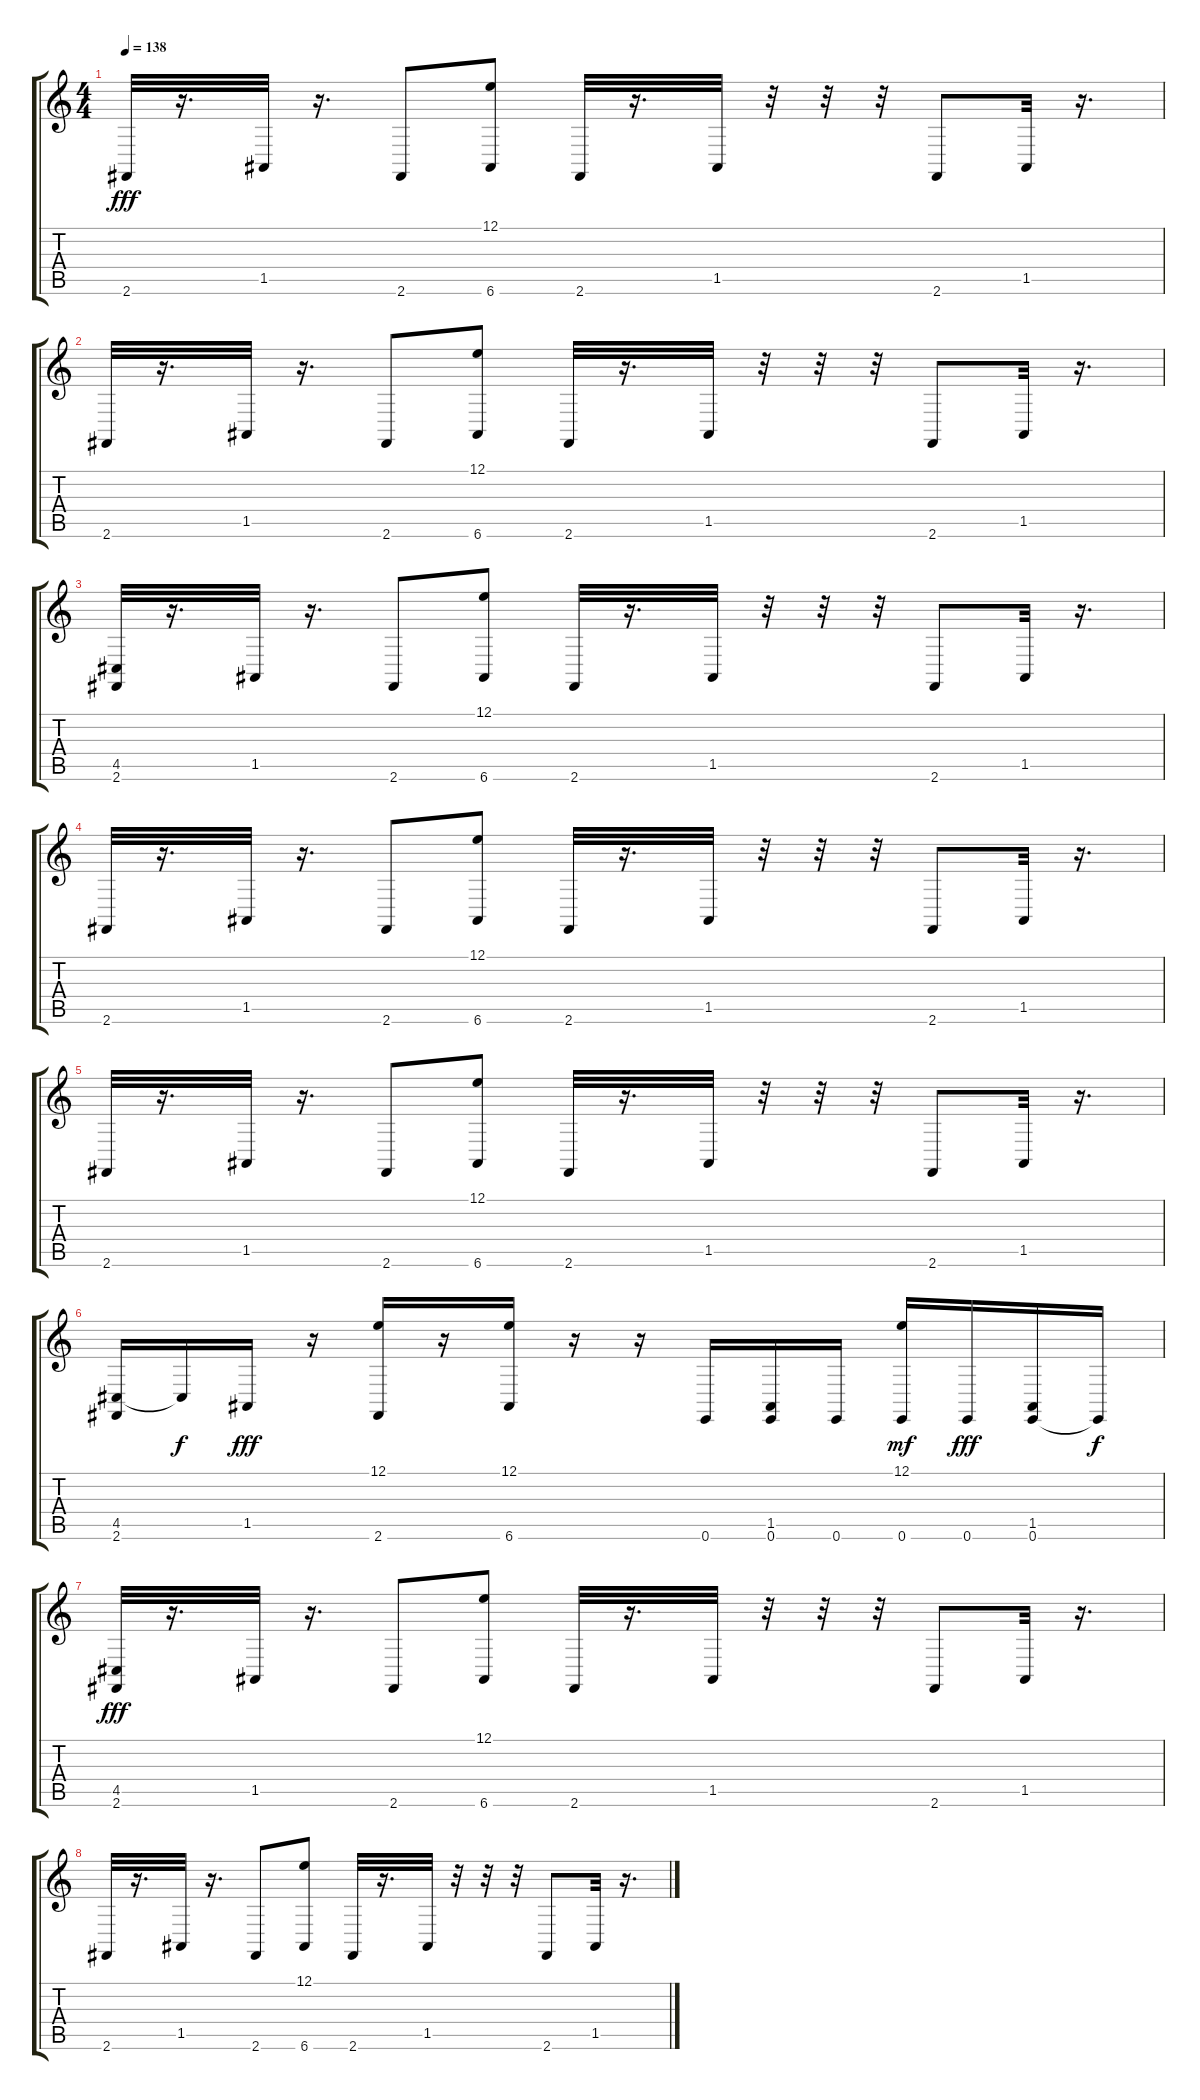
\track "" {instrument woodblock}
\staff {score tabs}
\tuning (E4 B3 G3 D3 A2 E2) {hide}
\ts (4 4)
\tempo 138
\clef g2
\ks c
2.6.32{dy fff} r.16{d} 1.5.32 r.16{d} 2.6.8 (12.1 6.6).8 2.6.32 r.16{d} 1.5.32 r.32 r.32 r.32 2.6.8 1.5.32 r.16{d} |
2.6.32 r.16{d} 1.5.32 r.16{d} 2.6.8 (12.1 6.6).8 2.6.32 r.16{d} 1.5.32 r.32 r.32 r.32 2.6.8 1.5.32 r.16{d} |
(4.5 2.6).32 r.16{d} 1.5.32 r.16{d} 2.6.8 (12.1 6.6).8 2.6.32 r.16{d} 1.5.32 r.32 r.32 r.32 2.6.8 1.5.32 r.16{d} |
2.6.32 r.16{d} 1.5.32 r.16{d} 2.6.8 (12.1 6.6).8 2.6.32 r.16{d} 1.5.32 r.32 r.32 r.32 2.6.8 1.5.32 r.16{d} |
2.6.32 r.16{d} 1.5.32 r.16{d} 2.6.8 (12.1 6.6).8 2.6.32 r.16{d} 1.5.32 r.32 r.32 r.32 2.6.8 1.5.32 r.16{d} |
(4.5 2.6).16 4.5{t}.16{dy f} 1.5.16{dy fff} r.16 (12.1 2.6).16 r.16 (12.1 6.6).16 r.16 r.16 0.6.16 (1.5 0.6).16 0.6.16 (12.1 0.6).16{dy mf} 0.6.16{dy fff} (1.5 0.6).16 0.6{t}.16{dy f} |
(4.5 2.6).32{dy fff} r.16{d} 1.5.32 r.16{d} 2.6.8 (12.1 6.6).8 2.6.32 r.16{d} 1.5.32 r.32 r.32 r.32 2.6.8 1.5.32 r.16{d} |
2.6.32 r.16{d} 1.5.32 r.16{d} 2.6.8 (12.1 6.6).8 2.6.32 r.16{d} 1.5.32 r.32 r.32 r.32 2.6.8 1.5.32 r.16{d}
